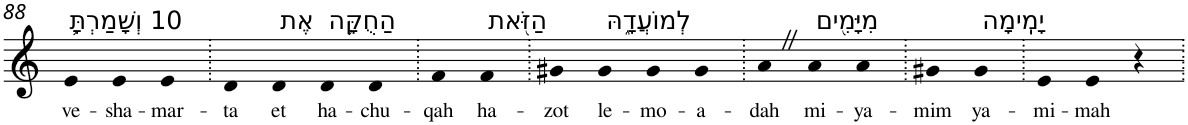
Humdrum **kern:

**kern	**text
*part1	*part1
*staff1	*staff1
*I"Piano	*
*I'Pno	*
!!LO:PB:g=z
*clefG2	*
*k[]	*
=88	=88
!LO:TX:a:t=10 וְשָׁמַרְתָּ֛	!
!	!LO:LY:b
4e	ve-
!	!LO:LY:b
4e	-sha-
!	!LO:LY:b
4e	-mar-
=89.	=89.
!	!LO:LY:b
4d	-ta
!LO:TX:a:t=אֶת	!
!	!LO:LY:b
4d	et
!LO:TX:a:t=הַחֻקָּ֥ה	!
!	!LO:LY:b
4d	ha-
!	!LO:LY:b
4d	-chu-
=90.	=90.
!	!LO:LY:b
4f	-qah
!LO:TX:a:t=הַזֹּ֖את	!
!	!LO:LY:b
4f	ha-
=91.	=91.
!	!LO:LY:b
4g#X	-zot
!LO:TX:a:t=לְמוֹעֲדָ֑הּ	!
!	!LO:LY:b
4g#	le-
!	!LO:LY:b
4g#	-mo-
!	!LO:LY:b
4g#	-a-
=92.	=92.
!	!LO:LY:b
4aZ	-dah
!LO:TX:a:t=מִיָּמִ֖ים	!
!	!LO:LY:b
4a	mi-
!	!LO:LY:b
4a	-ya-
=93.	=93.
!	!LO:LY:b
4g#X	-mim
!LO:TX:a:t=יָמִֽימָה	!
!	!LO:LY:b
4g#	ya-
=94.	=94.
!	!LO:LY:b
4e	-mi-
!	!LO:LY:b
4e	-mah
4r	.
=.	=.
*-	*-
